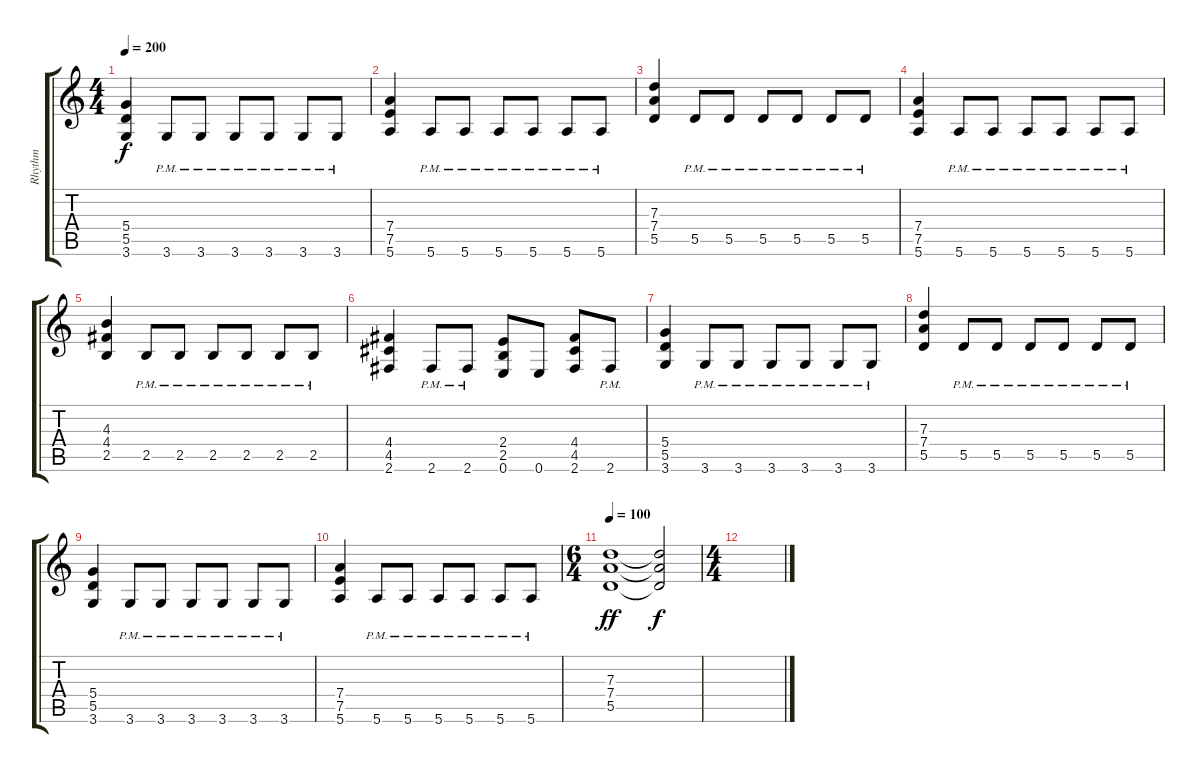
\track ("Rhythm" "Rhythm") {instrument distortionguitar}
\staff {score tabs}
\tuning (E4 B3 G3 D3 A2 E2) {hide}
\ts (4 4)
\tempo 200
\clef g2
\ks c
(5.4 5.5 3.6).4{dy f} 3.6{pm}.8 3.6{pm}.8 3.6{pm}.8 3.6{pm}.8 3.6{pm}.8 3.6{pm}.8 |
(7.4 7.5 5.6).4 5.6{pm}.8 5.6{pm}.8 5.6{pm}.8 5.6{pm}.8 5.6{pm}.8 5.6{pm}.8 |
(7.3 7.4 5.5).4 5.5{pm}.8 5.5{pm}.8 5.5{pm}.8 5.5{pm}.8 5.5{pm}.8 5.5{pm}.8 |
(7.4 7.5 5.6).4 5.6{pm}.8 5.6{pm}.8 5.6{pm}.8 5.6{pm}.8 5.6{pm}.8 5.6{pm}.8 |
(4.3 4.4 2.5).4 2.5{pm}.8 2.5{pm}.8 2.5{pm}.8 2.5{pm}.8 2.5{pm}.8 2.5{pm}.8 |
(4.4 4.5 2.6).4 2.6{pm}.8 2.6{pm}.8 (2.4 2.5 0.6).8 0.6.8 (4.4 4.5 2.6).8 2.6{pm}.8 |
(5.4 5.5 3.6).4 3.6{pm}.8 3.6{pm}.8 3.6{pm}.8 3.6{pm}.8 3.6{pm}.8 3.6{pm}.8 |
(7.3 7.4 5.5).4 5.5{pm}.8 5.5{pm}.8 5.5{pm}.8 5.5{pm}.8 5.5{pm}.8 5.5{pm}.8 |
(5.4 5.5 3.6).4 3.6{pm}.8 3.6{pm}.8 3.6{pm}.8 3.6{pm}.8 3.6{pm}.8 3.6{pm}.8 |
(7.4 7.5 5.6).4 5.6{pm}.8 5.6{pm}.8 5.6{pm}.8 5.6{pm}.8 5.6{pm}.8 5.6{pm}.8 |
\ts (6 4)
\tempo 100
(7.3 7.4 5.5).1{dy ff} (7.3{t} 7.4{t} 5.5{t}).2{dy f} |
\ts (4 4)
